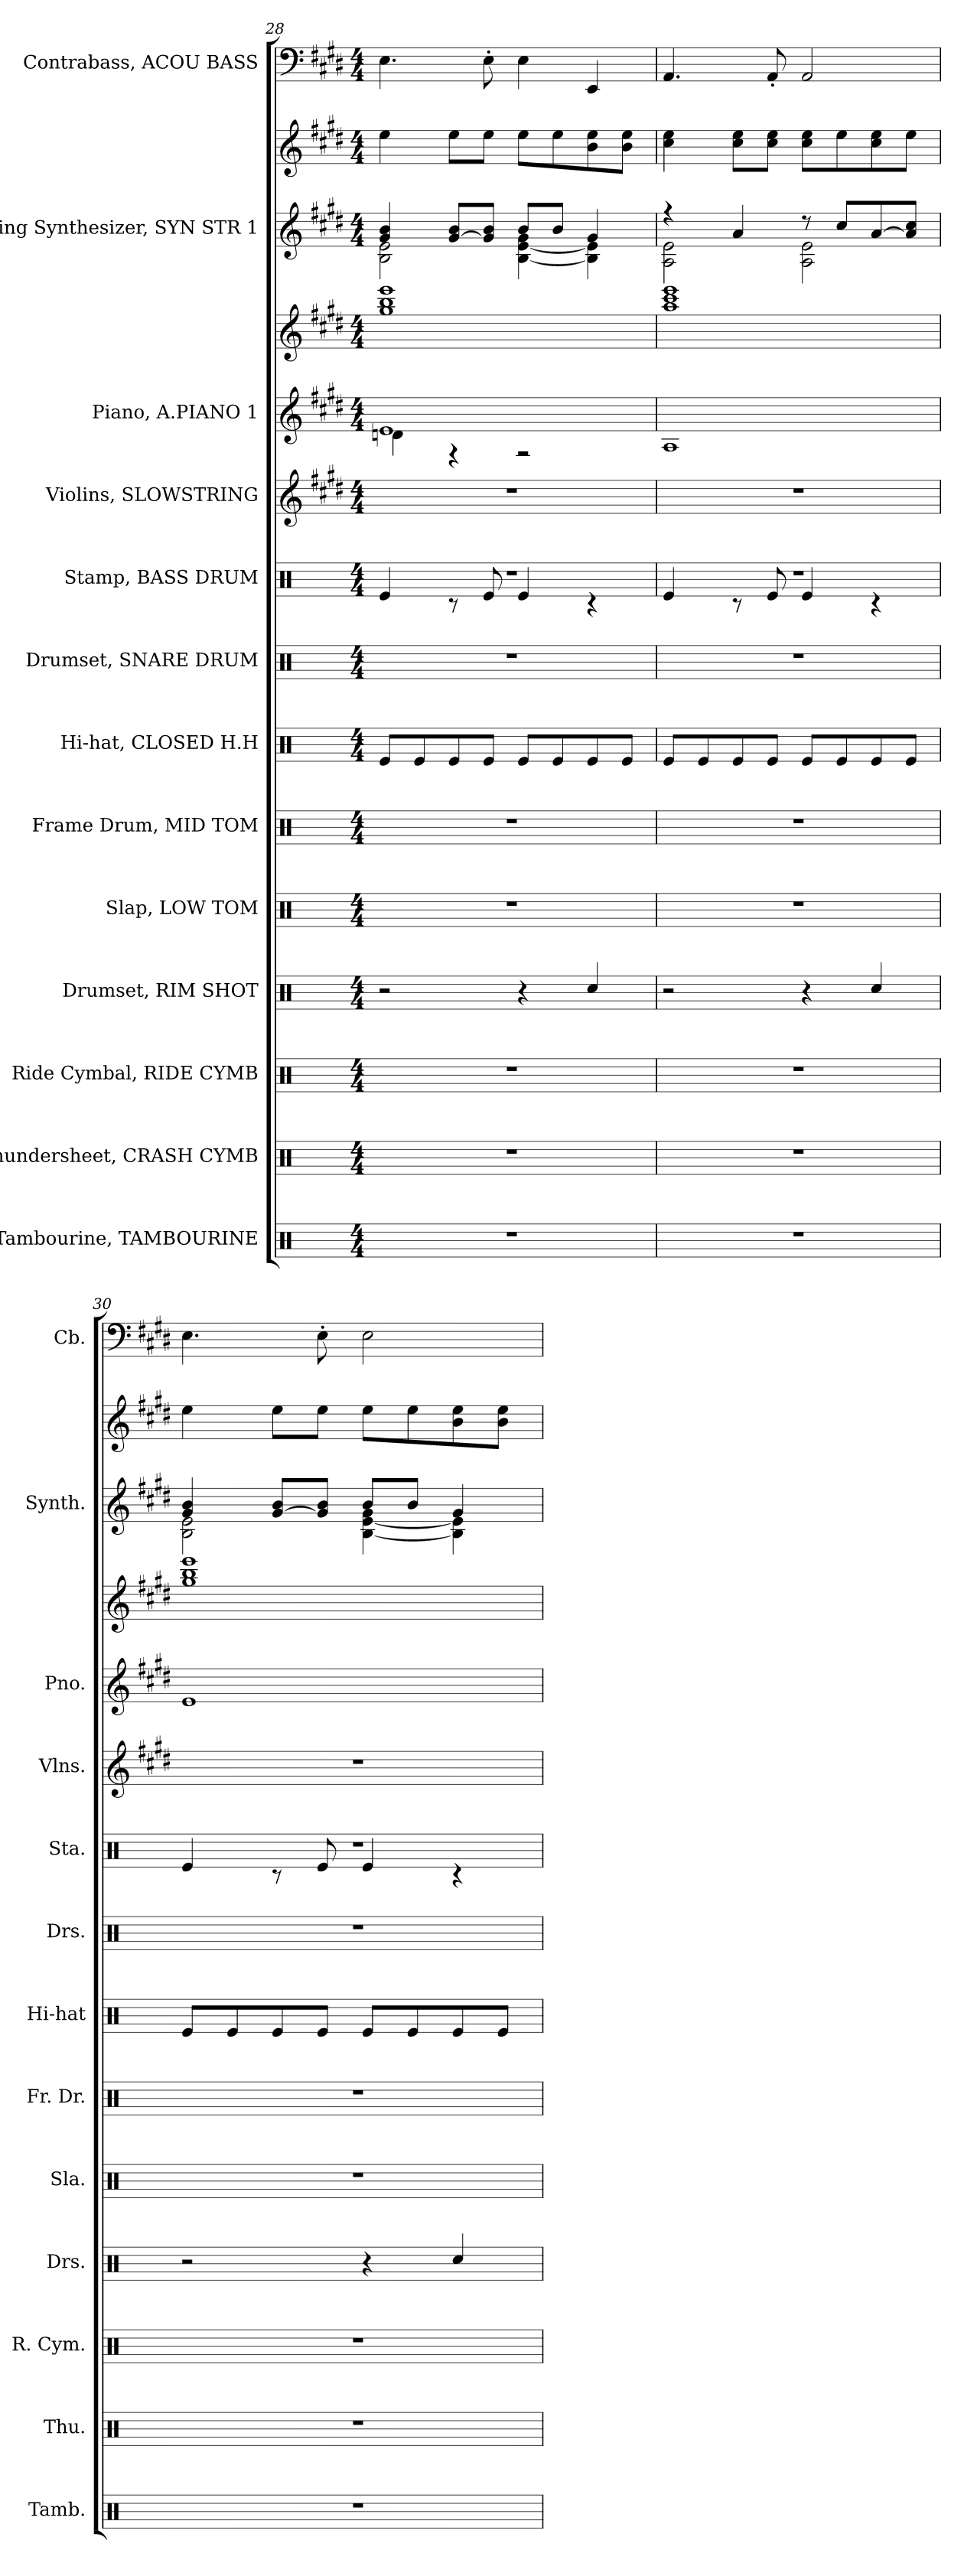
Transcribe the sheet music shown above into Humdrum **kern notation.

**kern	**kern	**kern	**kern	**kern	**kern	**kern	**kern	**kern	**kern	**kern	**kern	**kern	**kern	**kern
*part13	*part12	*part11	*part10	*part9	*part8	*part7	*part6	*part5	*part4	*part3	*part3	*part2	*part2	*part1
*staff15	*staff14	*staff13	*staff12	*staff11	*staff10	*staff9	*staff8	*staff7	*staff6	*staff5	*staff4	*staff3	*staff2	*staff1
*I"Tambourine, TAMBOURINE	*I"Thundersheet, CRASH CYMB	*I"Ride Cymbal, RIDE CYMB	*I"Drumset, RIM SHOT	*I"Slap, LOW TOM	*I"Frame Drum, MID TOM	*I"Hi-hat, CLOSED H.H	*I"Drumset, SNARE DRUM	*I"Stamp, BASS DRUM	*I"Violins, SLOWSTRING	*I"Piano, A.PIANO 1	*	*I"String Synthesizer, SYN STR 1	*	*I"Contrabass, ACOU BASS
*I'Tamb.	*I'Thu.	*I'R. Cym.	*I'Drs.	*I'Sla.	*I'Fr. Dr.	*I'Hi-hat	*I'Drs.	*I'Sta.	*I'Vlns.	*I'Pno.	*	*I'Synth.	*	*I'Cb.
!!LO:PB:g=z
*clefX	*clefX	*clefX	*clefX	*clefX	*clefX	*clefX	*clefX	*clefX	*clefG2	*clefG2	*clefG2	*clefG2	*clefG2	*clefF4
*	*	*	*	*	*	*	*	*	*	*	*	*	*	*ITrd7c12
*k[]	*k[]	*k[]	*k[]	*k[]	*k[]	*k[]	*k[]	*k[]	*k[f#c#g#d#]	*k[f#c#g#d#]	*k[f#c#g#d#]	*k[f#c#g#d#]	*k[f#c#g#d#]	*k[f#c#g#d#]
*M4/4	*M4/4	*M4/4	*M4/4	*M4/4	*M4/4	*M4/4	*M4/4	*M4/4	*M4/4	*M4/4	*M4/4	*M4/4	*M4/4	*M4/4
=28	=28	=28	=28	=28	=28	=28	=28	=28	=28	=28	=28	=28	=28	=28
*	*	*	*	*	*	*	*	*^	*	*^	*	*^	*	*
1r	1r	1r	2r	1r	1r	8Re/L	1r	1r	4Re/	1r	1e	4dn\	1gg# 1bb 1eee	4g#/ 4b/	2B\ 2e\	4ee\	4.EE\
.	.	.	.	.	.	8Re/	.	.	.	.	.	.	.	.	.	.	.
.	.	.	.	.	.	8Re/	.	.	8r	.	.	4r	.	[8g#/ 8b/L	.	8ee\L	.
.	.	.	.	.	.	8Re/J	.	.	8Re/	.	.	.	.	8g#/] 8b/J	.	8ee\J	8EE'\
.	.	.	4r	.	.	8Re/L	.	.	4Re/	.	.	2r	.	8b/L	[4B\ [4e\ 4g#\	8ee\L	4EE\
.	.	.	.	.	.	8Re/	.	.	.	.	.	.	.	8b/J	.	8ee\	.
.	.	.	4Rcc/	.	.	8Re/	.	.	4r	.	.	.	.	4g#/	4B\] 4e\]	8b\ 8ee\	4EEE/
.	.	.	.	.	.	8Re/J	.	.	.	.	.	.	.	.	.	8b\ 8ee\J	.
*	*	*	*	*	*	*	*	*	*	*	*v	*v	*	*	*	*	*
=29	=29	=29	=29	=29	=29	=29	=29	=29	=29	=29	=29	=29	=29	=29	=29	=29
1r	1r	1r	2r	1r	1r	8Re/L	1r	1r	4Re/	1r	1A	1aa 1ccc# 1eee	4r	2A\ 2e\	4cc#\ 4ee\	4.AAA/
.	.	.	.	.	.	8Re/	.	.	.	.	.	.	.	.	.	.
.	.	.	.	.	.	8Re/	.	.	8r	.	.	.	4a/	.	8cc#\ 8ee\L	.
.	.	.	.	.	.	8Re/J	.	.	8Re/	.	.	.	.	.	8cc#\ 8ee\J	8AAA'/
.	.	.	4r	.	.	8Re/L	.	.	4Re/	.	.	.	8r	2A\ 2e\	8cc#\ 8ee\L	2AAA/
.	.	.	.	.	.	8Re/	.	.	.	.	.	.	8cc#/L	.	8ee\	.
.	.	.	4Rcc/	.	.	8Re/	.	.	4r	.	.	.	[8a/	.	8cc#\ 8ee\	.
.	.	.	.	.	.	8Re/J	.	.	.	.	.	.	8a/] 8cc#/J	.	8ee\J	.
=30	=30	=30	=30	=30	=30	=30	=30	=30	=30	=30	=30	=30	=30	=30	=30	=30
1r	1r	1r	2r	1r	1r	8Re/L	1r	1r	4Re/	1r	1e	1gg# 1bb 1eee	4g#/ 4b/	2B\ 2e\	4ee\	4.EE\
.	.	.	.	.	.	8Re/	.	.	.	.	.	.	.	.	.	.
.	.	.	.	.	.	8Re/	.	.	8r	.	.	.	[8g#/ 8b/L	.	8ee\L	.
.	.	.	.	.	.	8Re/J	.	.	8Re/	.	.	.	8g#/] 8b/J	.	8ee\J	8EE'\
.	.	.	4r	.	.	8Re/L	.	.	4Re/	.	.	.	8b/L	[4B\ [4e\ 4g#\	8ee\L	2EE\
.	.	.	.	.	.	8Re/	.	.	.	.	.	.	8b/J	.	8ee\	.
.	.	.	4Rcc/	.	.	8Re/	.	.	4r	.	.	.	4g#/	4B\] 4e\]	8b\ 8ee\	.
.	.	.	.	.	.	8Re/J	.	.	.	.	.	.	.	.	8b\ 8ee\J	.
*	*	*	*	*	*	*	*	*v	*v	*	*	*	*v	*v	*	*
=	=	=	=	=	=	=	=	=	=	=	=	=	=	=
*-	*-	*-	*-	*-	*-	*-	*-	*-	*-	*-	*-	*-	*-	*-
